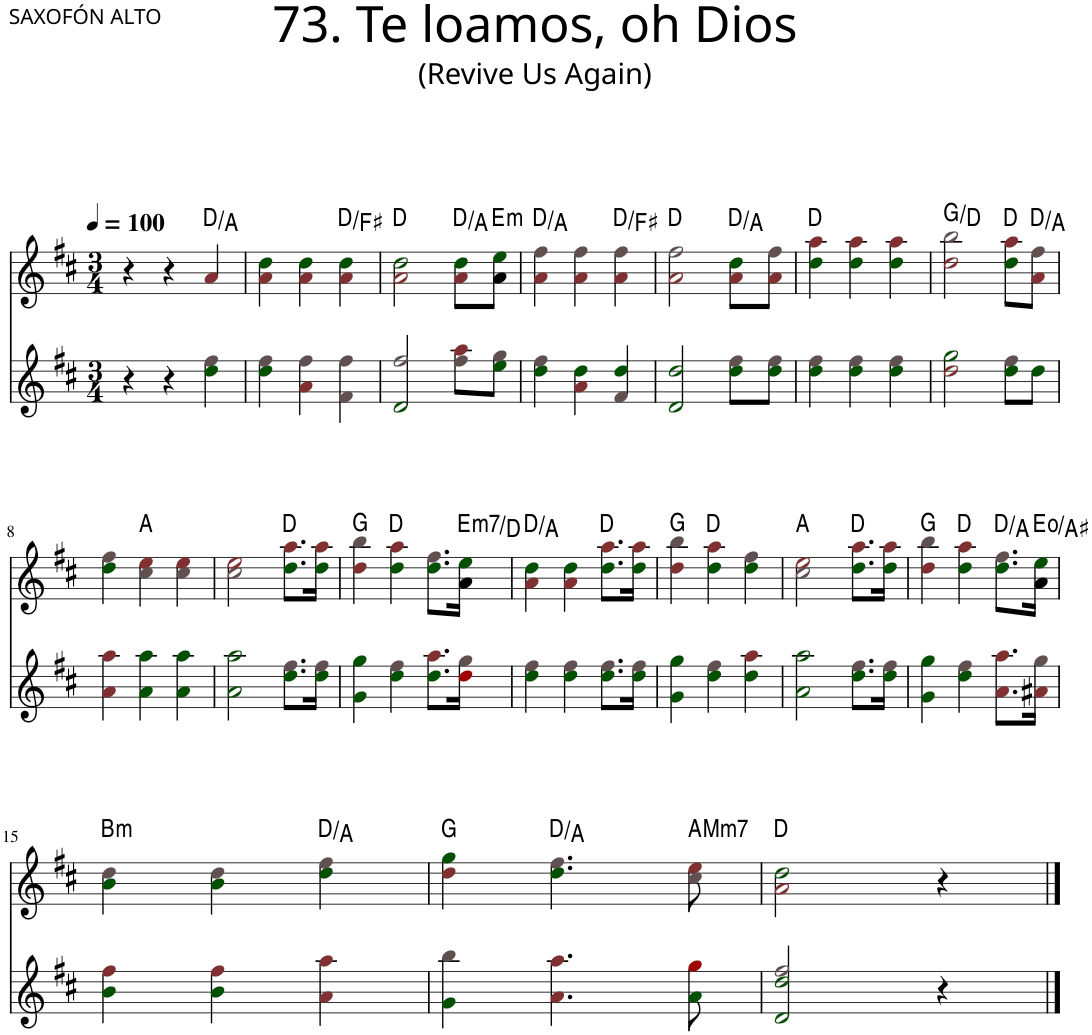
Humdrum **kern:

**kern	**kern	**harte
*part2	*part1	*part1
*staff2	*staff1	*
*I"Violoncellos, Bass	*I"Piano, Treble	*
*	*I'Pno	*
*clefG2	*clefG2	*
*k[f#c#]	*k[f#c#]	*
*M3/4	*M3/4	*
*MM100	*MM100	*
=1	=1	=1
4r	4r	.
4r	4r	.
4ddi\ 4ff#j\	4aZ/	D:maj/5
=2	=2	=2
!	!	!LO:H:kt=N.C.
4ddi\ 4ff#j\	4aZ\ 4ddi\	N
!	!	!LO:H:kt=N.C.
4aZ\ 4ff#j\	4aZ\ 4ddi\	N
4f#j\ 4ff#j\	4aZ\ 4ddi\	D:maj/3
=3	=3	=3
2di/ 2ff#j/	2aZ\ 2ddi\	D:maj
8ff#j\ 8aaZ\L	8aZ\ 8ddi\L	D:maj/5
!	!	!LO:H:kt=m
8eei\ 8ggj\J	8a\ 8eei\J	E:min
=4	=4	=4
4ddi\ 4ff#j\	4aZ\ 4ff#j\	D:maj/5
!	!	!LO:H:kt=N.C.
4aZ\ 4ddi\	4aZ\ 4ff#j\	N
4f#j/ 4ddi/	4aZ\ 4ff#j\	D:maj/3
=5	=5	=5
2di/ 2ddi/	2aZ\ 2ff#j\	D:maj
8ddi\ 8ff#j\L	8aZ\ 8ddi\L	D:maj/5
!	!	!LO:H:kt=N.C.
8ddi\ 8ff#j\J	8aZ\ 8ff#j\J	N
=6	=6	=6
4ddi\ 4ff#j\	4ddi\ 4aaZ\	D:maj
!	!	!LO:H:kt=N.C.
4ddi\ 4ff#j\	4ddi\ 4aaZ\	N
!	!	!LO:H:kt=N.C.
4ddi\ 4ff#j\	4ddi\ 4aaZ\	N
=7	=7	=7
2ddZ\ 2ggi\	2ddZ\ 2bbj\	G:maj/5
8ddi\ 8ff#j\L	8ddi\ 8aaZ\L	D:maj
8ddi\J	8aZ\ 8ff#j\J	D:maj/5
!!LO:LB:g=z
=8	=8	=8
!	!	!LO:H:kt=N.C.
4aZ\ 4aaZ\	4ddi\ 4ff#j\	N
4ai\ 4aai\	4cc#j\ 4eeZ\	A:maj
!	!	!LO:H:kt=N.C.
4ai\ 4aai\	4cc#j\ 4eeZ\	N
=9	=9	=9
!	!	!LO:H:kt=N.C.
2ai\ 2aai\	2cc#j\ 2eeZ\	N
8.ddi\ 8.ff#j\L	8.ddi\ 8.aaZ\L	D:maj
!	!	!LO:H:kt=N.C.
16ddi\ 16ff#j\Jk	16ddi\ 16aaZ\Jk	N
=10	=10	=10
4gi\ 4ggi\	4ddZ\ 4bbj\	G:maj
4ddi\ 4ff#j\	4ddi\ 4aaZ\	D:maj
!	!	!LO:H:kt=N.C.
8.ddi\ 8.aaZ\L	8.ddi\ 8.ff#j\L	N
!	!	!LO:H:kt=m7
16ddV\ 16ggj\Jk	16a\ 16eei\Jk	E:min7/b7
=11	=11	=11
4ddi\ 4ff#j\	4aZ\ 4ddi\	D:maj/5
!	!	!LO:H:kt=N.C.
4ddi\ 4ff#j\	4aZ\ 4ddi\	N
8.ddi\ 8.ff#j\L	8.ddi\ 8.aaZ\L	D:maj
!	!	!LO:H:kt=N.C.
16ddi\ 16ff#j\Jk	16ddi\ 16aaZ\Jk	N
=12	=12	=12
4gi\ 4ggi\	4ddZ\ 4bbj\	G:maj
4ddi\ 4ff#j\	4ddi\ 4aaZ\	D:maj
!	!	!LO:H:kt=N.C.
4ddi\ 4aaZ\	4ddi\ 4ff#j\	N
=13	=13	=13
2ai\ 2aai\	2cc#j\ 2eeZ\	A:maj
8.ddi\ 8.ff#j\L	8.ddi\ 8.aaZ\L	D:maj
!	!	!LO:H:kt=N.C.
16ddi\ 16ff#j\Jk	16ddi\ 16aaZ\Jk	N
=14	=14	=14
4gi\ 4ggi\	4ddZ\ 4bbj\	G:maj
4ddi\ 4ff#j\	4ddi\ 4aaZ\	D:maj
8.aZ\ 8.aaZ\L	8.ddi\ 8.ff#j\L	D:maj/5
16a#XZ\ 16ggj\Jk	16a\ 16eei\Jk	E:dim/#4
!!LO:LB:g=z
=15	=15	=15
!	!	!LO:H:kt=m
4bi\ 4ff#Z\	4bi\ 4ddj\	B:min
!	!	!LO:H:kt=N.C.
4bi\ 4ff#Z\	4bi\ 4ddj\	N
4aZ\ 4aaZ\	4ddi\ 4ff#j\	D:maj/5
=16	=16	=16
4gi\ 4bbj\	4ddZ\ 4ggi\	G:maj
4.aZ\ 4.aaZ\	4.ddi\ 4.ff#j\	D:maj/5
!	!	!LO:H:kt=M
8ai\ 8ggV\	8cc#j\ 8eeZ\	A:maj
=17	=17	=17
2di/ 2ddi/ 2ff#j/	2aZ\ 2ddi\	D:maj
4r	4r	.
==	==	==
*-	*-	*-
